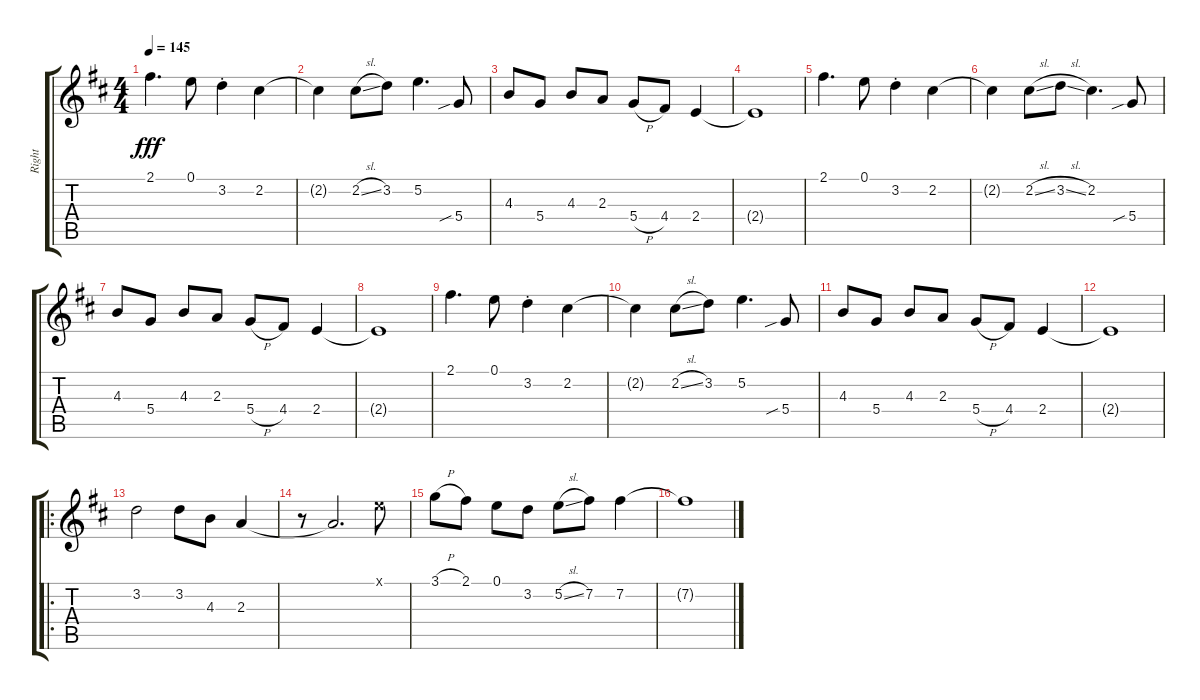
\track ("Right" "Right") {instrument acousticguitarsteel}
\staff {score tabs}
\tuning (E4 B3 G3 D3 A2 E2) {hide}
\ts (4 4)
\tempo 145
\clef g2
\ks d
2.1.4{d dy fff} 0.1.8 3.2{st}.4 2.2.4 |
2.2{t}.4 2.2{sl}.8 3.2.8 5.2.4{d} 5.4{sib}.8 |
4.3.8 5.4.8 4.3.8 2.3.8 5.4{h}.8 4.4.8 2.4.4 |
2.4{t}.1 |
2.1.4{d} 0.1.8 3.2{st}.4 2.2.4 |
2.2{t}.4 2.2{sl}.8 3.2{sl}.8 2.2.4{d} 5.4{sib}.8 |
4.3.8 5.4.8 4.3.8 2.3.8 5.4{h}.8 4.4.8 2.4.4 |
2.4{t}.1 |
2.1.4{d} 0.1.8 3.2{st}.4 2.2.4 |
2.2{t}.4 2.2{sl}.8 3.2.8 5.2.4{d} 5.4{sib}.8 |
4.3.8 5.4.8 4.3.8 2.3.8 5.4{h}.8 4.4.8 2.4.4 |
2.4{t}.1 |
\ro
3.2.2 3.2.8 4.3.8 2.3.4 |
r.8 2.3{t}.2{d} 0.1{x}.8 |
3.1{h}.8 2.1.8 0.1.8 3.2.8 5.2{sl}.8 7.2.8 7.2.4 |
7.2{t}.1
